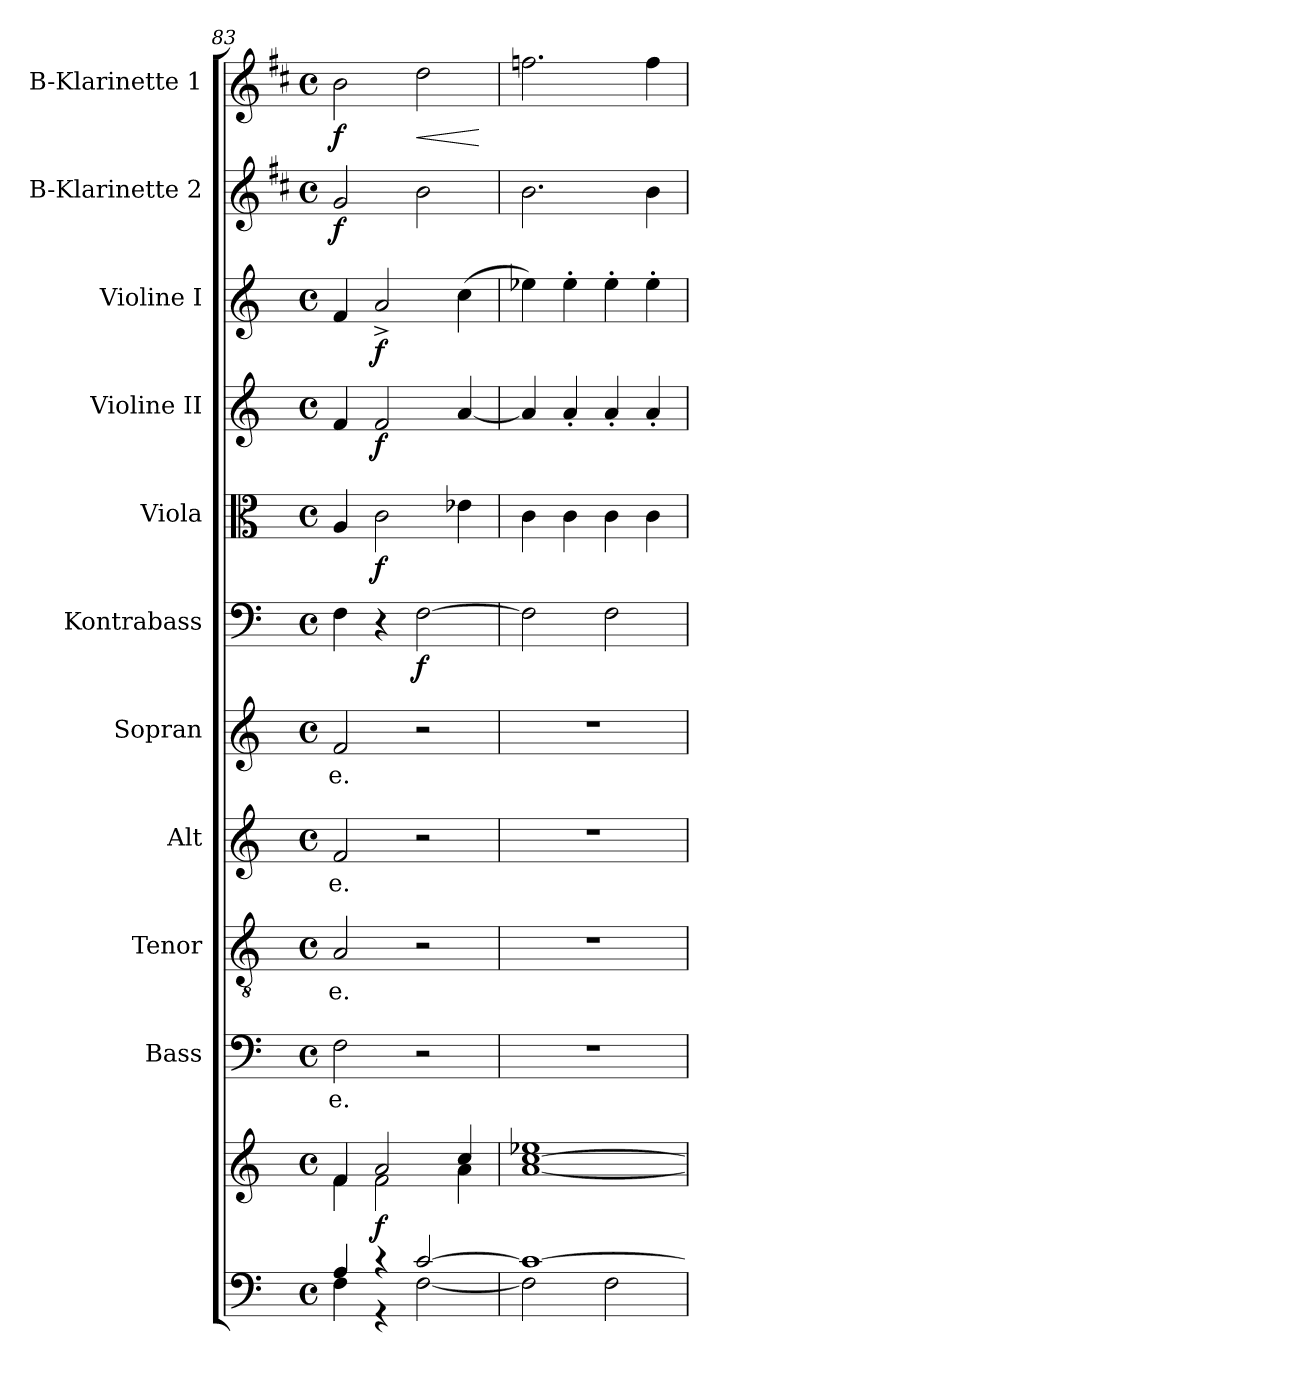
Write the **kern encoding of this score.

**kern	**kern	**dynam	**kern	**text	**kern	**text	**kern	**text	**kern	**text	**kern	**dynam	**kern	**dynam	**kern	**dynam	**kern	**dynam	**kern	**dynam	**kern	**dynam
*part11	*part11	*part11	*part10	*part10	*part9	*part9	*part8	*part8	*part7	*part7	*part6	*part6	*part5	*part5	*part4	*part4	*part3	*part3	*part2	*part2	*part1	*part1
*staff12	*staff11	*staff11/12	*staff10	*staff10	*staff9	*staff9	*staff8	*staff8	*staff7	*staff7	*staff6	*staff6	*staff5	*staff5	*staff4	*staff4	*staff3	*staff3	*staff2	*staff2	*staff1	*staff1
*	*	*	*I"Bass	*	*I"Tenor	*	*I"Alt	*	*I"Sopran	*	*I"Kontrabass	*	*I"Viola	*	*I"Violine II	*	*I"Violine I	*	*I"B-Klarinette 2	*	*I"B-Klarinette 1	*
*	*	*	*I'B.	*	*I'T.	*	*I'A.	*	*I'S.	*	*I'Kb.	*	*I'Vla.	*	*I'Vl. II	*	*I'Vl. I	*	*I'B Kl. 2	*	*I'B Kl. 1	*
*clefF4	*clefG2	*	*clefF4	*	*clefGv2	*	*clefG2	*	*clefG2	*	*clefF4	*	*clefC3	*	*clefG2	*	*clefG2	*	*clefG2	*	*clefG2	*
*	*	*	*	*	*	*	*	*	*	*	*ITrd7c12	*	*	*	*	*	*	*	*ITrd1c2	*	*ITrd1c2	*
*k[]	*k[]	*	*k[]	*	*k[]	*	*k[]	*	*k[]	*	*k[]	*	*k[]	*	*k[]	*	*k[]	*	*k[]	*	*k[]	*
*C:	*C:	*	*C:	*	*C:	*	*C:	*	*C:	*	*C:	*	*C:	*	*C:	*	*C:	*	*C:	*	*C:	*
*M4/4	*M4/4	*	*M4/4	*	*M4/4	*	*M4/4	*	*M4/4	*	*M4/4	*	*M4/4	*	*M4/4	*	*M4/4	*	*M4/4	*	*M4/4	*
*met(c)	*met(c)	*	*met(c)	*	*met(c)	*	*met(c)	*	*met(c)	*	*met(c)	*	*met(c)	*	*met(c)	*	*met(c)	*	*met(c)	*	*met(c)	*
=83	=83	=83	=83	=83	=83	=83	=83	=83	=83	=83	=83	=83	=83	=83	=83	=83	=83	=83	=83	=83	=83	=83
*^	*^	*	*	*	*	*	*	*	*	*	*	*	*	*	*	*	*	*	*	*	*	*
!	!	!	!	!	!	!LO:LY:b	!	!LO:LY:b	!	!LO:LY:b	!	!LO:LY:b	!	!	!	!	!	!	!	!	!	!LO:DY:b	!	!LO:DY:b
4A/	4F\	4f/	4f\	.	2F\	-e.	2A/	-e.	2f/	-e.	2f/	-e.	4FF\	.	4A/	.	4f/	.	4f/	.	2f/	f	2a\	f
!	!	!	!	!LO:DY:b	!	!	!	!	!	!	!	!	!	!	!	!LO:DY:b	!	!LO:DY:b	!	!LO:DY:b	!	!	!	!
4r	4r	2a/	2f\	f	.	.	.	.	.	.	.	.	4r	.	2c\	f	2f/	f	2a^</	f	.	.	.	.
!	!	!	!	!	!	!	!	!	!	!	!	!	!	!LO:DY:b	!	!	!	!	!	!	!	!	!	!LO:HP:b
[>2c/	[<2F\	.	.	.	2r	.	2r	.	2r	.	2r	.	[2FF\	f	.	.	.	.	.	.	2a\	.	2cc\	<
.	.	4cc/	4a\	.	.	.	.	.	.	.	.	.	.	.	4e-X\	.	[4a/	.	(>4cc\	.	.	.	.	.
*v	*v	*	*	*	*	*	*	*	*	*	*	*	*	*	*	*	*	*	*	*	*	*	*	*
*	*v	*v	*	*	*	*	*	*	*	*	*	*	*	*	*	*	*	*	*	*	*	*	*
.	.	.	.	.	.	.	.	.	.	.	.	.	.	.	.	.	.	.	.	.	.	[
=84	=84	=84	=84	=84	=84	=84	=84	=84	=84	=84	=84	=84	=84	=84	=84	=84	=84	=84	=84	=84	=84	=84
*^	*	*	*	*	*	*	*	*	*	*	*	*	*	*	*	*	*	*	*	*	*	*
1c_	2F\]	[1a [1cc 1ee-X	.	1r	.	1r	.	1r	.	1r	.	2FF\]	.	4c\	.	4a/]	.	4ee-X\)	.	2.a\	.	2.ee-X\	.
.	.	.	.	.	.	.	.	.	.	.	.	.	.	4c\	.	4a'</	.	4ee-'>\	.	.	.	.	.
.	2F\	.	.	.	.	.	.	.	.	.	.	2FF\	.	4c\	.	4a'</	.	4ee-'>\	.	.	.	.	.
.	.	.	.	.	.	.	.	.	.	.	.	.	.	4c\	.	4a'</	.	4ee-'>\	.	4a\	.	4ee-\	.
*v	*v	*	*	*	*	*	*	*	*	*	*	*	*	*	*	*	*	*	*	*	*	*	*
=	=	=	=	=	=	=	=	=	=	=	=	=	=	=	=	=	=	=	=	=	=	=
*-	*-	*-	*-	*-	*-	*-	*-	*-	*-	*-	*-	*-	*-	*-	*-	*-	*-	*-	*-	*-	*-	*-
